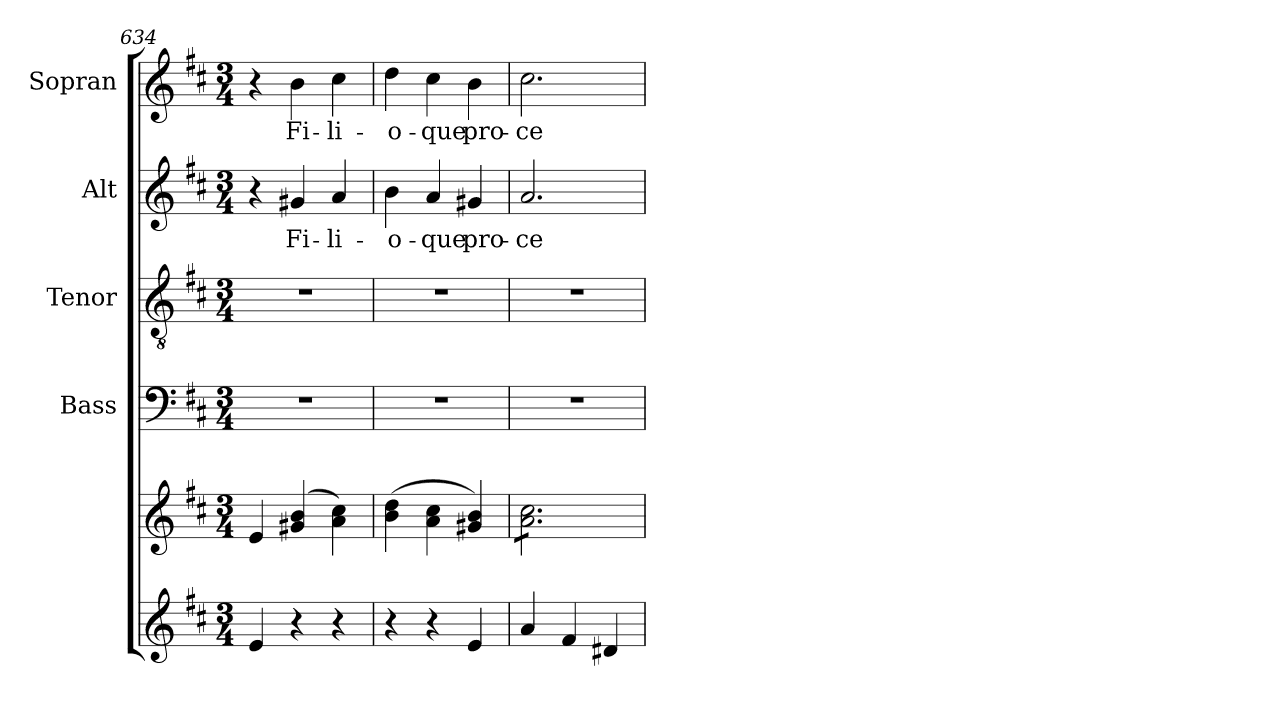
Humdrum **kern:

**kern	**kern	**kern	**kern	**kern	**text	**kern	**text
*part5	*part5	*part4	*part3	*part2	*part2	*part1	*part1
*staff6	*staff5	*staff4	*staff3	*staff2	*staff2	*staff1	*staff1
*	*	*I"Bass	*I"Tenor	*I"Alt	*	*I"Sopran	*
*	*	*I'B.	*I'T.	*I'A.	*	*I'S.	*
*clefG2	*clefG2	*clefF4	*clefGv2	*clefG2	*	*clefG2	*
*k[f#c#]	*k[f#c#]	*k[f#c#]	*k[f#c#]	*k[f#c#]	*	*k[f#c#]	*
*D:	*D:	*D:	*D:	*D:	*	*D:	*
*M3/4	*M3/4	*M3/4	*M3/4	*M3/4	*	*M3/4	*
=634	=634	=634	=634	=634	=634	=634	=634
4e/	4e/	2.r	2.r	4r	.	4r	.
!	!	!	!	!	!LO:LY:b	!	!LO:LY:b
4r	(4g#X/ 4b/	.	.	4g#X/	Fi-	4b\	Fi-
!	!	!	!	!	!LO:LY:b	!	!LO:LY:b
4r	4a\ 4cc#\)	.	.	4a/	-li-	4cc#\	-li-
!!LO:PB:g=z
=635	=635	=635	=635	=635	=635	=635	=635
!	!	!	!	!	!LO:LY:b	!	!LO:LY:b
4r	(>4b\ 4dd\	2.r	2.r	4b\	-o-	4dd\	-o-
!	!	!	!	!	!LO:LY:b	!	!LO:LY:b
4r	4a\ 4cc#\	.	.	4a/	-que	4cc#\	-que
!	!	!	!	!	!LO:LY:b	!	!LO:LY:b
4e/	4g#X/ 4b/)	.	.	4g#X/	pro-	4b\	pro-
=636	=636	=636	=636	=636	=636	=636	=636
!	!	!	!	!	!LO:LY:b	!	!LO:LY:b
*	*tremolo	*	*	*	*	*	*
4a/	8a\ 8cc#\L	2.r	2.r	2.a/	-ce-	2.cc#\	-ce-
.	8a\ 8cc#\	.	.	.	.	.	.
4f#/	8a\ 8cc#\	.	.	.	.	.	.
.	8a\ 8cc#\	.	.	.	.	.	.
4d#X/	8a\ 8cc#\	.	.	.	.	.	.
.	8a\ 8cc#\J	.	.	.	.	.	.
*	*Xtremolo	*	*	*	*	*	*
=	=	=	=	=	=	=	=
*-	*-	*-	*-	*-	*-	*-	*-
